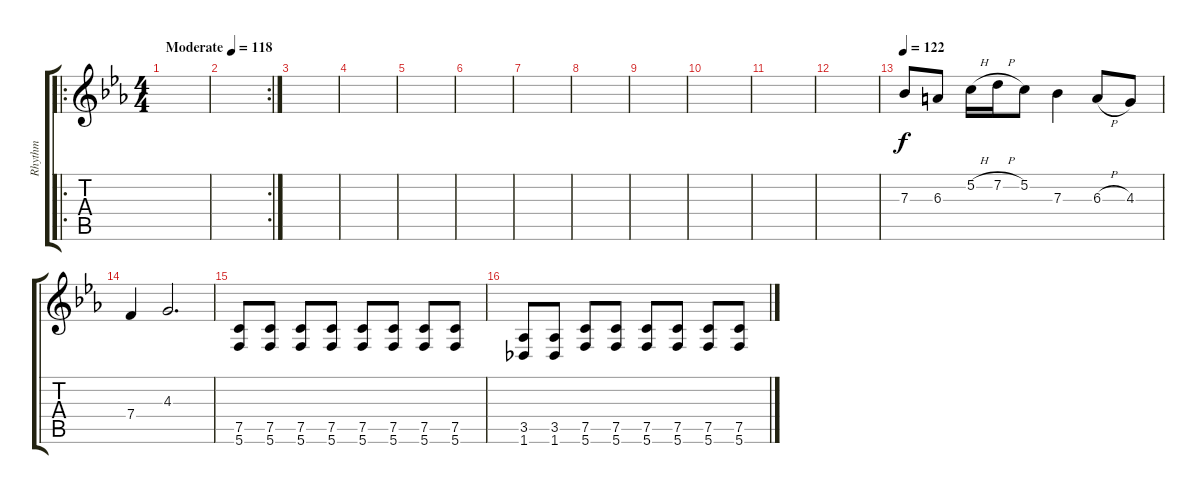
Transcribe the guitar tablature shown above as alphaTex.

\track ("Rhythm" "Rhythm") {instrument distortionguitar}
\staff {score tabs}
\tuning (C4 G3 Eb3 Bb2 F2 C2) {hide}
\ro
\ts (4 4)
\tempo (118 "Moderate")
\clef g2
\ks eb
|
\rc 2
|
|
|
|
|
|
|
|
|
|
|
\tempo 122
7.3.8{volume 16} 6.3.8 5.2{h}.16 7.2{h}.16 5.2.8 7.3.4 6.3{h}.8 4.3.8 |
7.4.4 4.3.2{d} |
(7.5 5.6).8{volume 14} (7.5 5.6).8 (7.5 5.6).8 (7.5 5.6).8 (7.5 5.6).8 (7.5 5.6).8 (7.5 5.6).8 (7.5 5.6).8 |
(3.5 1.6).8 (3.5 1.6).8 (7.5 5.6).8 (7.5 5.6).8 (7.5 5.6).8 (7.5 5.6).8 (7.5 5.6).8 (7.5 5.6).8
